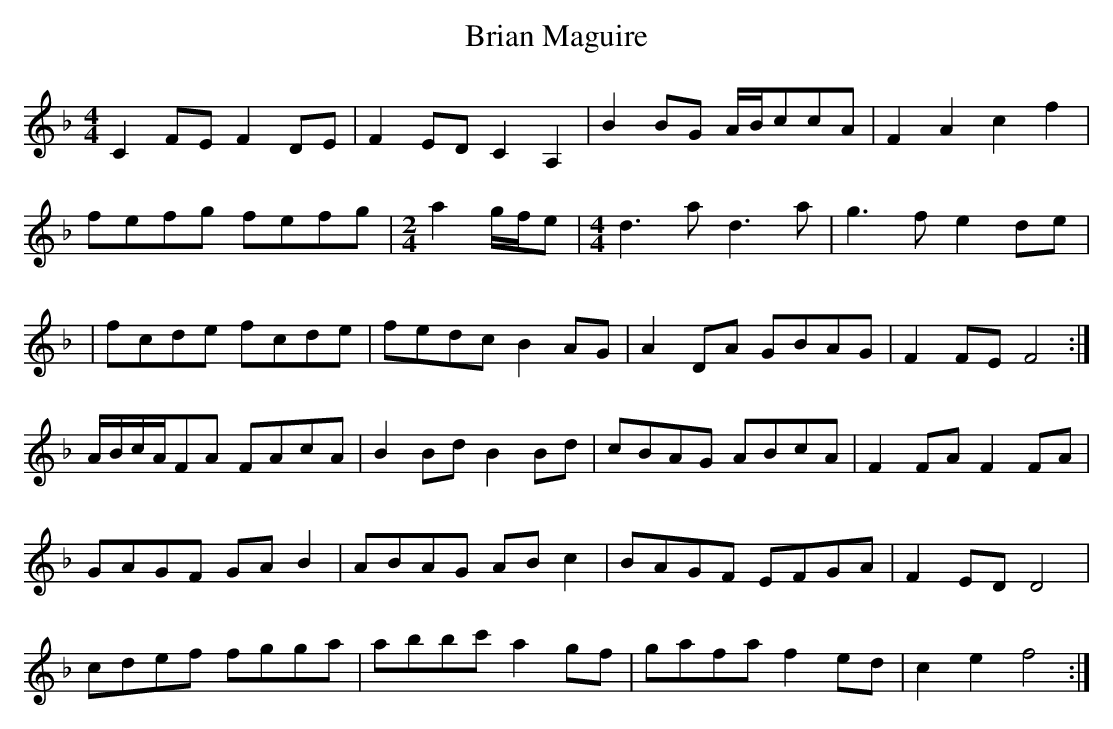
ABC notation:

X:1
T:Brian Maguire
M:4/4
L:1/8
K:F Major
C2FE F2DE|F2ED C2A,2|B2BG A/B/ccA|F2A2 c2f2|!
fefg fefg|
M:2/4
a2g/f/e|
M:4/4
d3a d3a|g3f e2de|!
|fcde fcde|fedc B2AG|A2DA GBAG|F2FE F4:|!
A/B/c/A/FA FAcA|B2Bd B2Bd|cBAG ABcA|F2FA F2FA|!
GAGF GAB2|ABAG ABc2|BAGF EFGA|F2ED D4|!
cdef fgga|abbc' a2gf|gafa f2ed|c2e2 f4:|!
